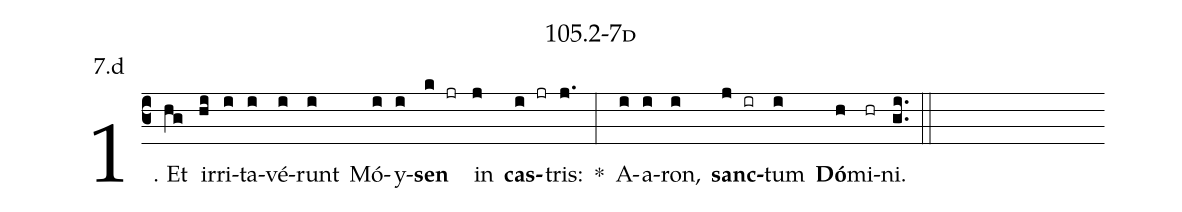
name: 105.2-7d;
annotation: 7.d;
%%
(c3)1. Et(hg) ir(hi)ri(i)ta(i)vé(i)runt(i) Mó(i)y(i)<b>sen</b>(k jr) in(j) <b>cas</b>(i jr)tris:(j.) *(:) A(i)a(i)ron,(i) <b>sanc</b>(j ir)tum(i) <b>Dó</b>(h)mi(hr)ni.(gi..) (::)


%E(i) u(i) o(j) u(i) a(h) e.(gi..) (::)
